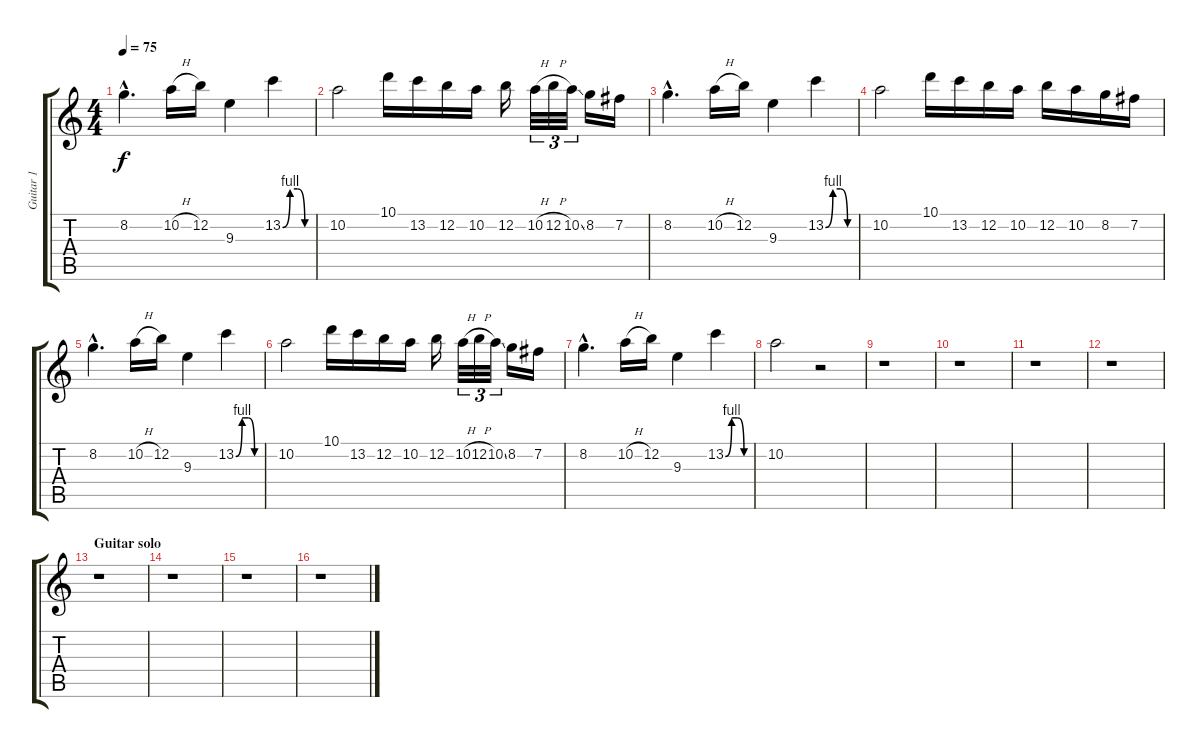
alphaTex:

\track ("Guitar 1" "Guitar 1") {instrument distortionguitar}
\staff {score tabs}
\tuning (E4 B3 G3 D3 A2 E2) {hide}
\ts (4 4)
\tempo 75
\clef g2
\ks c
8.2{hac}.4{d dy f} 10.2{h}.16 12.2.16 9.3.4 13.2{be (custom 0 0 15 4 30 4 45 0 60 0)}.4 |
10.2.2 10.1.16 13.2.16 12.2.16 10.2.16 12.2.16 10.2{h}.32{tu (3 2)} 12.2{h}.32{tu (3 2)} 10.2{ss}.32{tu (3 2)} 8.2.16 7.2.16 |
8.2{hac}.4{d} 10.2{h}.16 12.2.16 9.3.4 13.2{be (custom 0 0 15 4 30 4 45 0 60 0)}.4 |
10.2.2 10.1.16 13.2.16 12.2.16 10.2.16 12.2.16 10.2.16 8.2.16 7.2.16 |
8.2{hac}.4{d} 10.2{h}.16 12.2.16 9.3.4 13.2{be (custom 0 0 15 4 30 4 45 0 60 0)}.4 |
10.2.2 10.1.16 13.2.16 12.2.16 10.2.16 12.2.16 10.2{h}.32{tu (3 2)} 12.2{h}.32{tu (3 2)} 10.2{ss}.32{tu (3 2)} 8.2.16 7.2.16 |
8.2{hac}.4{d} 10.2{h}.16 12.2.16 9.3.4 13.2{be (custom 0 0 15 4 30 4 45 0 60 0)}.4 |
10.2.2 r.2 |
r.1 |
r.1 |
r.1 |
r.1 |
\section ("" "Guitar solo")
r.1 |
r.1 |
r.1 |
r.1
